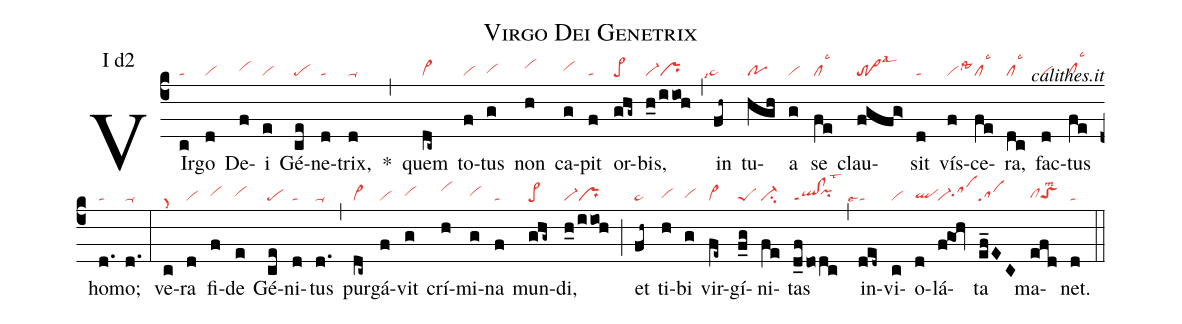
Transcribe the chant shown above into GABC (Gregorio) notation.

name: Virgo Dei Genetrix;
commentary: calithes.it;
annotation: I d2;
mode: 1;
nabc-lines: 1;
%%
(c4)
VIr(c|ta)go(d|vi) De(f|vihh)i(e|vi) Gé(ce|pe)ne(d|ta)trix,(d|ta-) *(,)
quem(dc~|vi>) to(f|vi)tus(g|vihg) non(h|vihi) ca(g|vihh)pit(f|ta) or(ghg~|pe>)bis,(h_0/iioh|vi-pr) (,)
in(fh~|```ta>lsi7) tu(hgh|po)a(g|vi) se(fe|cllsc3) clau(fgfg>|tr>lsal3)sit(d|ta) vís(f|vilssta3)ce(fe|cllsc3)ra,(dc|cllsc3) fac(d|vi)tus(fe|clhglsc3) ho(d.|ta)mo;(d.|ta-) (:)
ve(c|grlsi8)ra(d|vi) fi(f|vihh)de(e|vihh) Gé(ce|pe)ni(d|ta)tus(d.|ta-) (,)
pur(dc~|vi>)gá(f|vi)vit(g|vihh) crí(h|vihj)mi(g|vihh)na(f|ta) mun(ghg~|pe>)di,(h_0/iioh|vi-pr) (;)
et(fh~|ta>) ti(h|vihg)bi(g|vihg) vir(fe~|vi>)gí(f_g|peS)ni(fe|ci-)tas(d_f/dodc|ql!clppt1lst3```````pihh) (,)
in(ded~|```talse4)vi(c|vi)o(d|qlhg)lá(f!gOh|vi-sahh)ta(ef_EC|sa) ma(efd|clhgtoShglsm2)net.(d|ta) (::)
